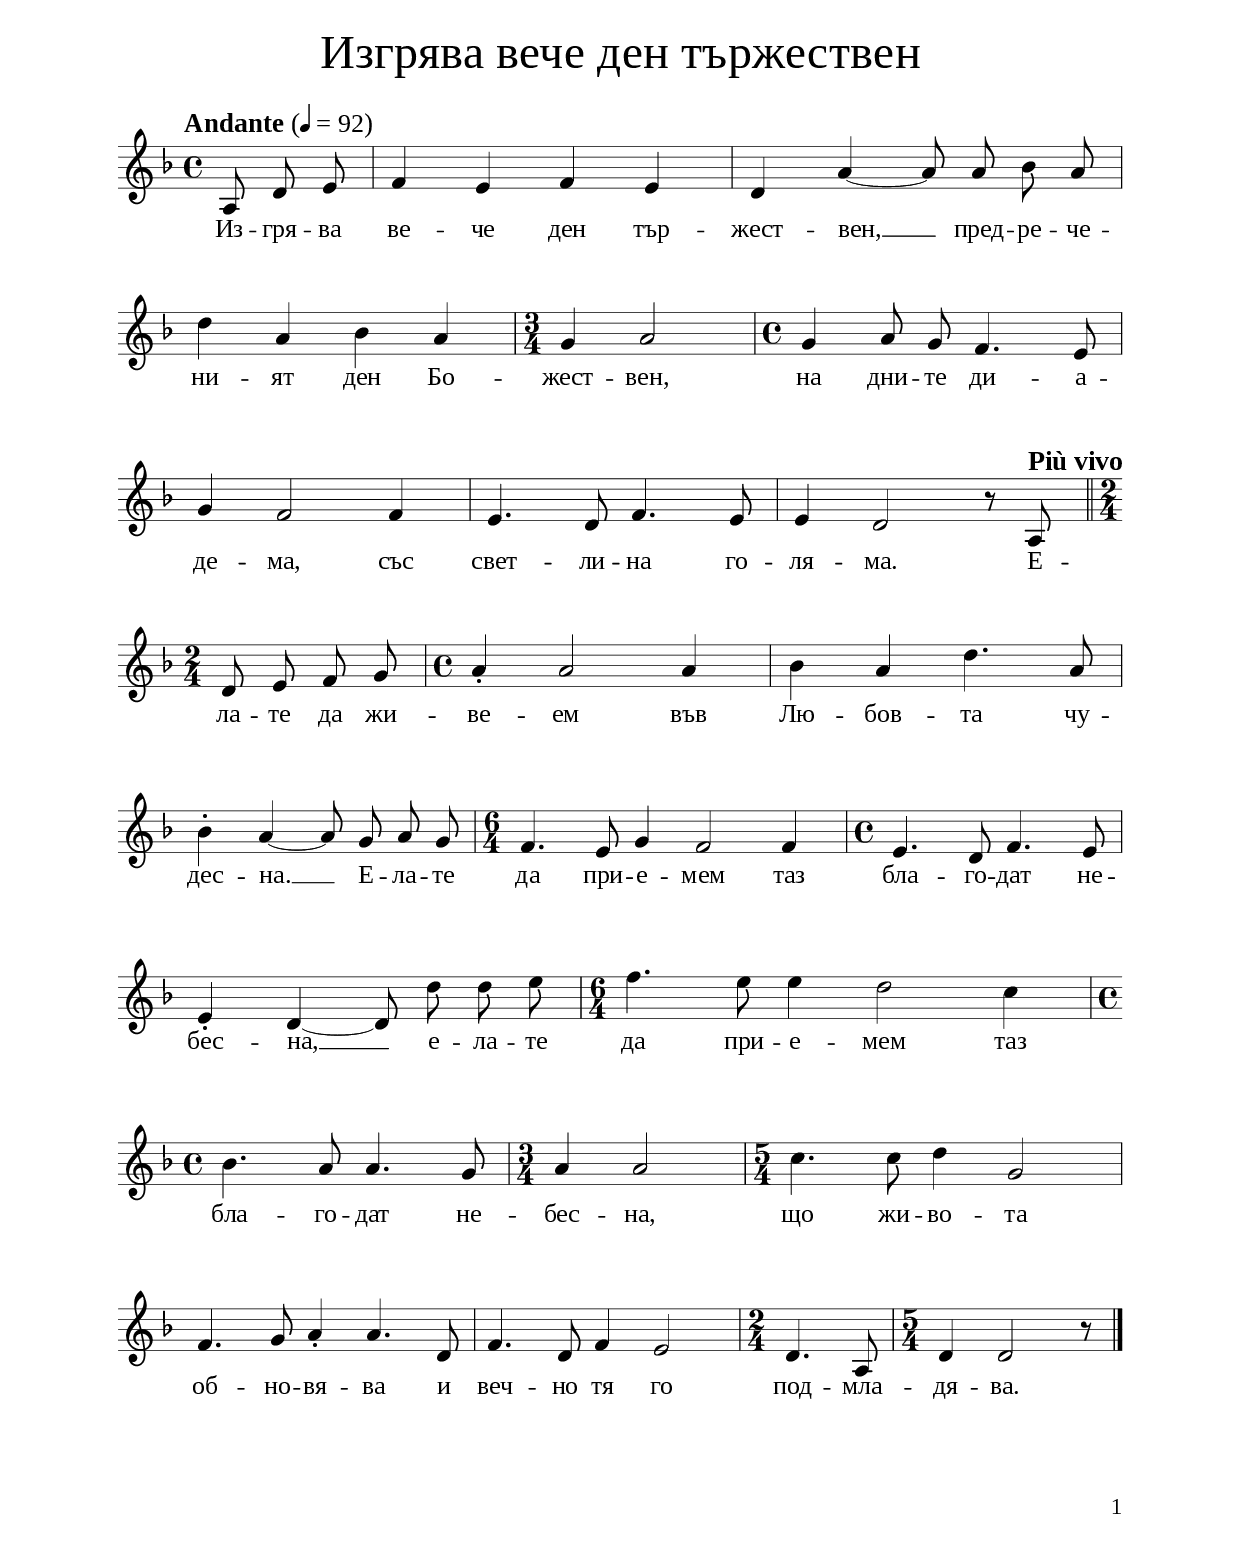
\version "2.24.3"

% include paper part and global functions
\include "include/globals.ily"


"rightBraces022" = \markup {
  \column {
    % repeat braces
    \translate #'(0 . -20.1 )
    \right-brace #18



  }
  \column {
    % repeat numbers
    \translate #'(0 . -20.7 )
    2
  }
}

\bookpart {
  \label #'ref022
  \tocItem \markup "Изгрява вече ден тържествен"
  \include "include/bookpart-paper.ily"
  \score {
    \include "include/score-layout.ily"

    \new Voice \absolute {
      \clef treble
      \key d \minor
      \time 4/4
      \tempoFunc "Andante" 4 "92"
      \autoBeamOff

      \partial 4.

      a8 d'8 e'8 |f'4 e'4 f'4 e'4 |d'4 a'4 ~ a'8 a'8 bes'8 a'8 \break |
      d''4 a'4 bes'4 a'4 |\time 3/4  g'4 a'2 | \time 4/4  g'4 a'8 g'8 f'4. e'8 \break
      g'4 f'2 f'4 |  e'4. d'8 f'4. e'8 | e'4 d'2 r8 \tempo "Più vivo" a8 | \bar "||" \time 2/4 \break
      d'8 e'8 f'8 g'8 | \time 4/4  a'4 \staccato a'2 a'4 | bes'4 a'4 d''4. a'8 \break |
      bes'4 \staccato a'4 ~ a'8 g'8 a'8 g'8 |  \time 6/4  f'4. e'8 g'4 f'2 f'4 | \time 4/4  e'4. d'8 f'4. e'8 \break |
      e'4 \staccato d'4 ~ d'8 d''8 d''8 e''8 | \time 6/4  f''4. e''8 e''4 d''2 c''4 \break
      \time 4/4  bes'4. a'8 a'4. g'8 |  \time 3/4  a'4 a'2 | \time 5/4  c''4. c''8 d''4 g'2 \break |
      f'4. g'8 a'4 \staccato a'4. d'8 | f'4. d'8 f'4 e'2 | \time 2/4 d'4. a8 | \time 5/4 d'4 d'2 r8 \bar "|."
    }
    \addlyrics {
      Из -- гря -- ва ве -- че ден тър -- жест -- вен, __ пред -- ре -- че
      -- ни -- ят ден Бо -- жест -- вен, на дни --
      те ди -- а -- де -- ма, със свет -- ли -- на го
      -- ля -- ма. Е -- ла -- те да жи -- ве -- ем във
      Лю -- бов -- та чу -- дес -- на. __ Е -- ла -- те
      да при -- е -- мем таз бла -- го -- дат не --
      бес -- на, __ е -- ла -- те да при -- е -- мем таз
      бла -- го -- дат не -- бес -- на, що жи -- во --
      та об -- но -- вя -- ва и веч -- но тя го под
      -- мла -- дя -- ва.
    }
    \header {
      title = \titleFunc #'ref_desc_2 "Изгрява вече ден тържествен" "Izgrjava veče den tăržestven"
    }

    \midi{}

  } % score

  \pageBreak

  \markup \fontsize #bgCoupletFontSize {
    \hspace #15
    \override #`(baseline-skip . ,bgCoupletBaselineSkip)
    \column {

      \line { 2. И носи радост за душата, }
      \line {   "   " и прогласява свободата,}
      \line {   "   " и мир с Любов пресвята}
      \line {   "   " за всички на Земята. }


      \line { " " }
      \line { "   " \italic {Припев: } }

      \line {   "   "  Елате да живеем }

      \line {   "   " във Любовта чудесна. }

      \line {   "   " Елате да приемем }

      \line {   "   " таз благодат небесна, }

      \line {   "   " що живота обновява }

      \line {   "   " и вечно тя го подмладява. }

      \line { " " }
      \line {  3.  О, ден прекрасен, вечно благо, }
      \line {   "   " кому за тебе не е драго? }
      \line {   "   " За всичките години}
      \line {   "   " по-скоро обнови ни! }

      \line { " " }
      \line { "   " \italic {Припев ... } }
    }
    \"rightBraces022"
  } % markup

} % bookpart
